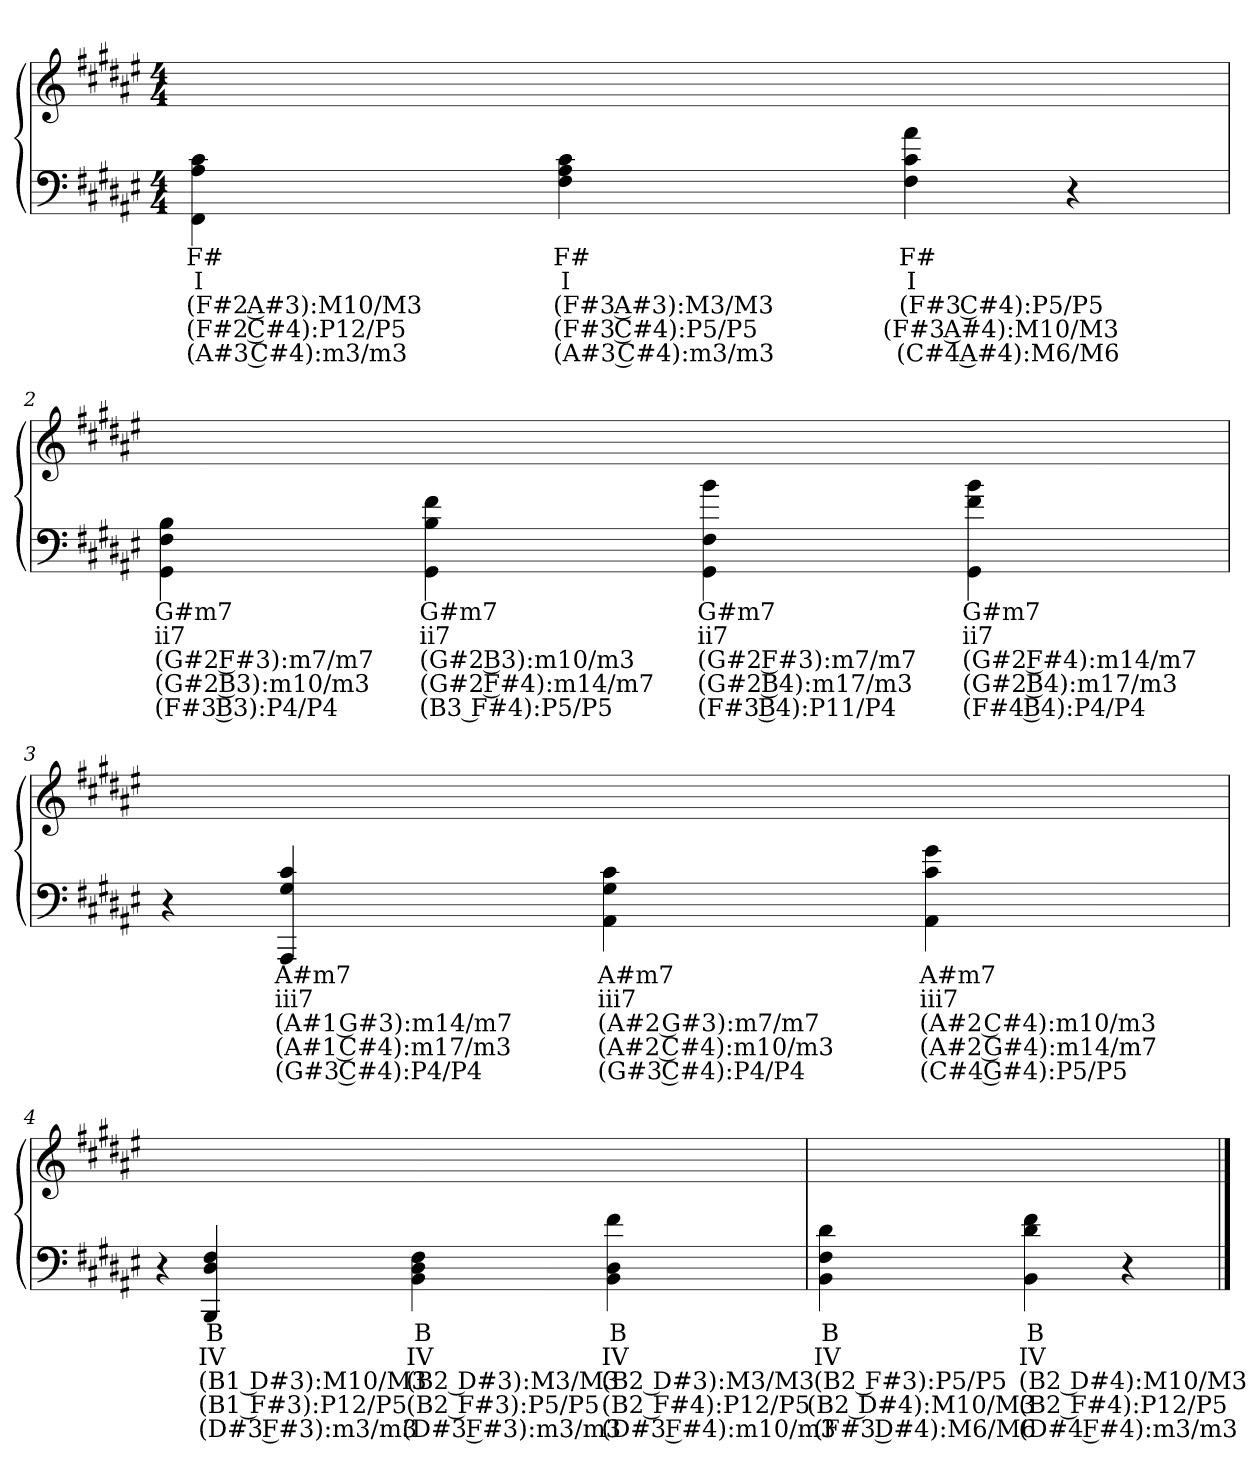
**kern	**text	**text	**text	**text	**text	**kern
*part2	*part2	*part2	*part2	*part2	*part2	*part1
*staff2	*staff2	*staff2	*staff2	*staff2	*staff2	*staff1
*clefF4	*	*	*	*	*	*clefG2
*k[f#c#g#d#a#e#]	*	*	*	*	*	*k[f#c#g#d#a#e#]
*F#:	*	*	*	*	*	*F#:
*M4/4	*	*	*	*	*	*M4/4
*MM60	*	*	*	*	*	*MM60
=1	=1	=1	=1	=1	=1	=1
4FF# 4A# 4c#	F#	I	(F#2 A#3):M10/M3	(F#2 C#4):P12/P5	(A#3 C#4):m3/m3	1ryy
4F# 4A# 4c#	F#	I	(F#3 A#3):M3/M3	(F#3 C#4):P5/P5	(A#3 C#4):m3/m3	.
4F# 4c# 4a#	F#	I	(F#3 C#4):P5/P5	(F#3 A#4):M10/M3	(C#4 A#4):M6/M6	.
4r	.	.	.	.	.	.
=2	=2	=2	=2	=2	=2	=2
4GG# 4F# 4B	G#m7	ii7	(G#2 F#3):m7/m7	(G#2 B3):m10/m3	(F#3 B3):P4/P4	1ryy
4GG# 4B 4f#	G#m7	ii7	(G#2 B3):m10/m3	(G#2 F#4):m14/m7	(B3 F#4):P5/P5	.
4GG# 4F# 4b	G#m7	ii7	(G#2 F#3):m7/m7	(G#2 B4):m17/m3	(F#3 B4):P11/P4	.
4GG# 4f# 4b	G#m7	ii7	(G#2 F#4):m14/m7	(G#2 B4):m17/m3	(F#4 B4):P4/P4	.
=3	=3	=3	=3	=3	=3	=3
4r	.	.	.	.	.	1ryy
4AAA# 4G# 4c#	A#m7	iii7	(A#1 G#3):m14/m7	(A#1 C#4):m17/m3	(G#3 C#4):P4/P4	.
4AA# 4G# 4c#	A#m7	iii7	(A#2 G#3):m7/m7	(A#2 C#4):m10/m3	(G#3 C#4):P4/P4	.
4AA# 4c# 4g#	A#m7	iii7	(A#2 C#4):m10/m3	(A#2 G#4):m14/m7	(C#4 G#4):P5/P5	.
=4	=4	=4	=4	=4	=4	=4
4r	.	.	.	.	.	1ryy
4BBB 4D# 4F#	B	IV	(B1 D#3):M10/M3	(B1 F#3):P12/P5	(D#3 F#3):m3/m3	.
4BB 4D# 4F#	B	IV	(B2 D#3):M3/M3	(B2 F#3):P5/P5	(D#3 F#3):m3/m3	.
4BB 4D# 4f#	B	IV	(B2 D#3):M3/M3	(B2 F#4):P12/P5	(D#3 F#4):m10/m3	.
=5	=5	=5	=5	=5	=5	=5
4BB 4F# 4d#	B	IV	(B2 F#3):P5/P5	(B2 D#4):M10/M3	(F#3 D#4):M6/M6	2.ryy
4BB 4d# 4f#	B	IV	(B2 D#4):M10/M3	(B2 F#4):P12/P5	(D#4 F#4):m3/m3	.
4r	.	.	.	.	.	.
==	==	==	==	==	==	==
*-	*-	*-	*-	*-	*-	*-
